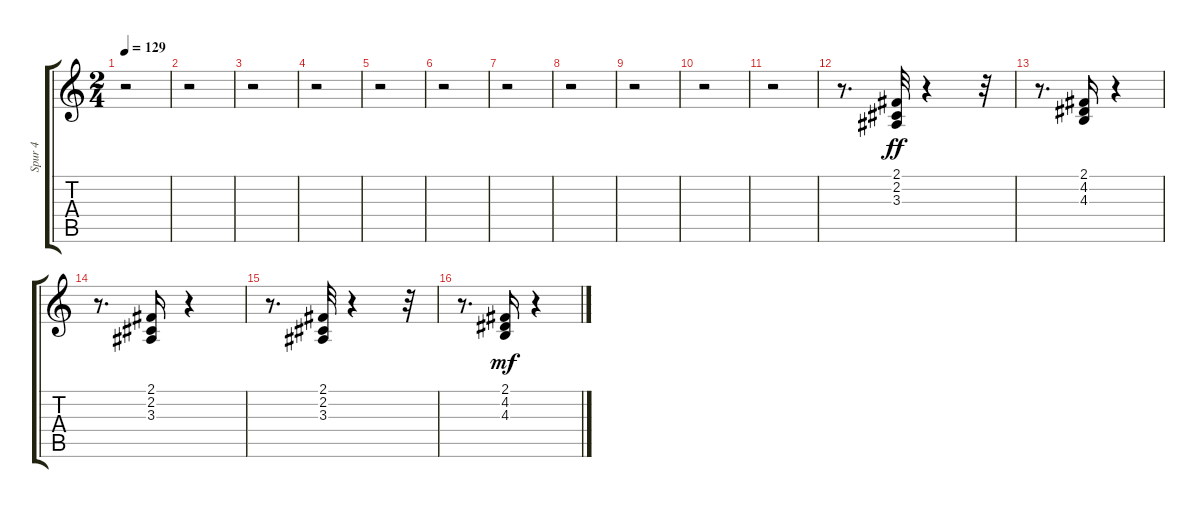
\track ("Spur 4" "Spur 4") {instrument tangoaccordion}
\staff {score tabs}
\tuning (E4 B3 G3 D3 A2 E2) {hide}
\ts (2 4)
\tempo 129
\clef g2
\ks c
r.2{dy ff} |
r.2 |
r.2 |
r.2 |
r.2 |
r.2 |
r.2 |
r.2 |
r.2 |
r.2 |
r.2 |
r.8{d} (2.1 2.2 3.3).32 r.4 r.32 |
r.8{d} (2.1 4.2 4.3).16 r.4 |
r.8{d} (2.1 2.2 3.3).16 r.4 |
r.8{d} (2.1 2.2 3.3).32 r.4 r.32 |
r.8{d} (2.1 4.2 4.3).16{dy mf} r.4
